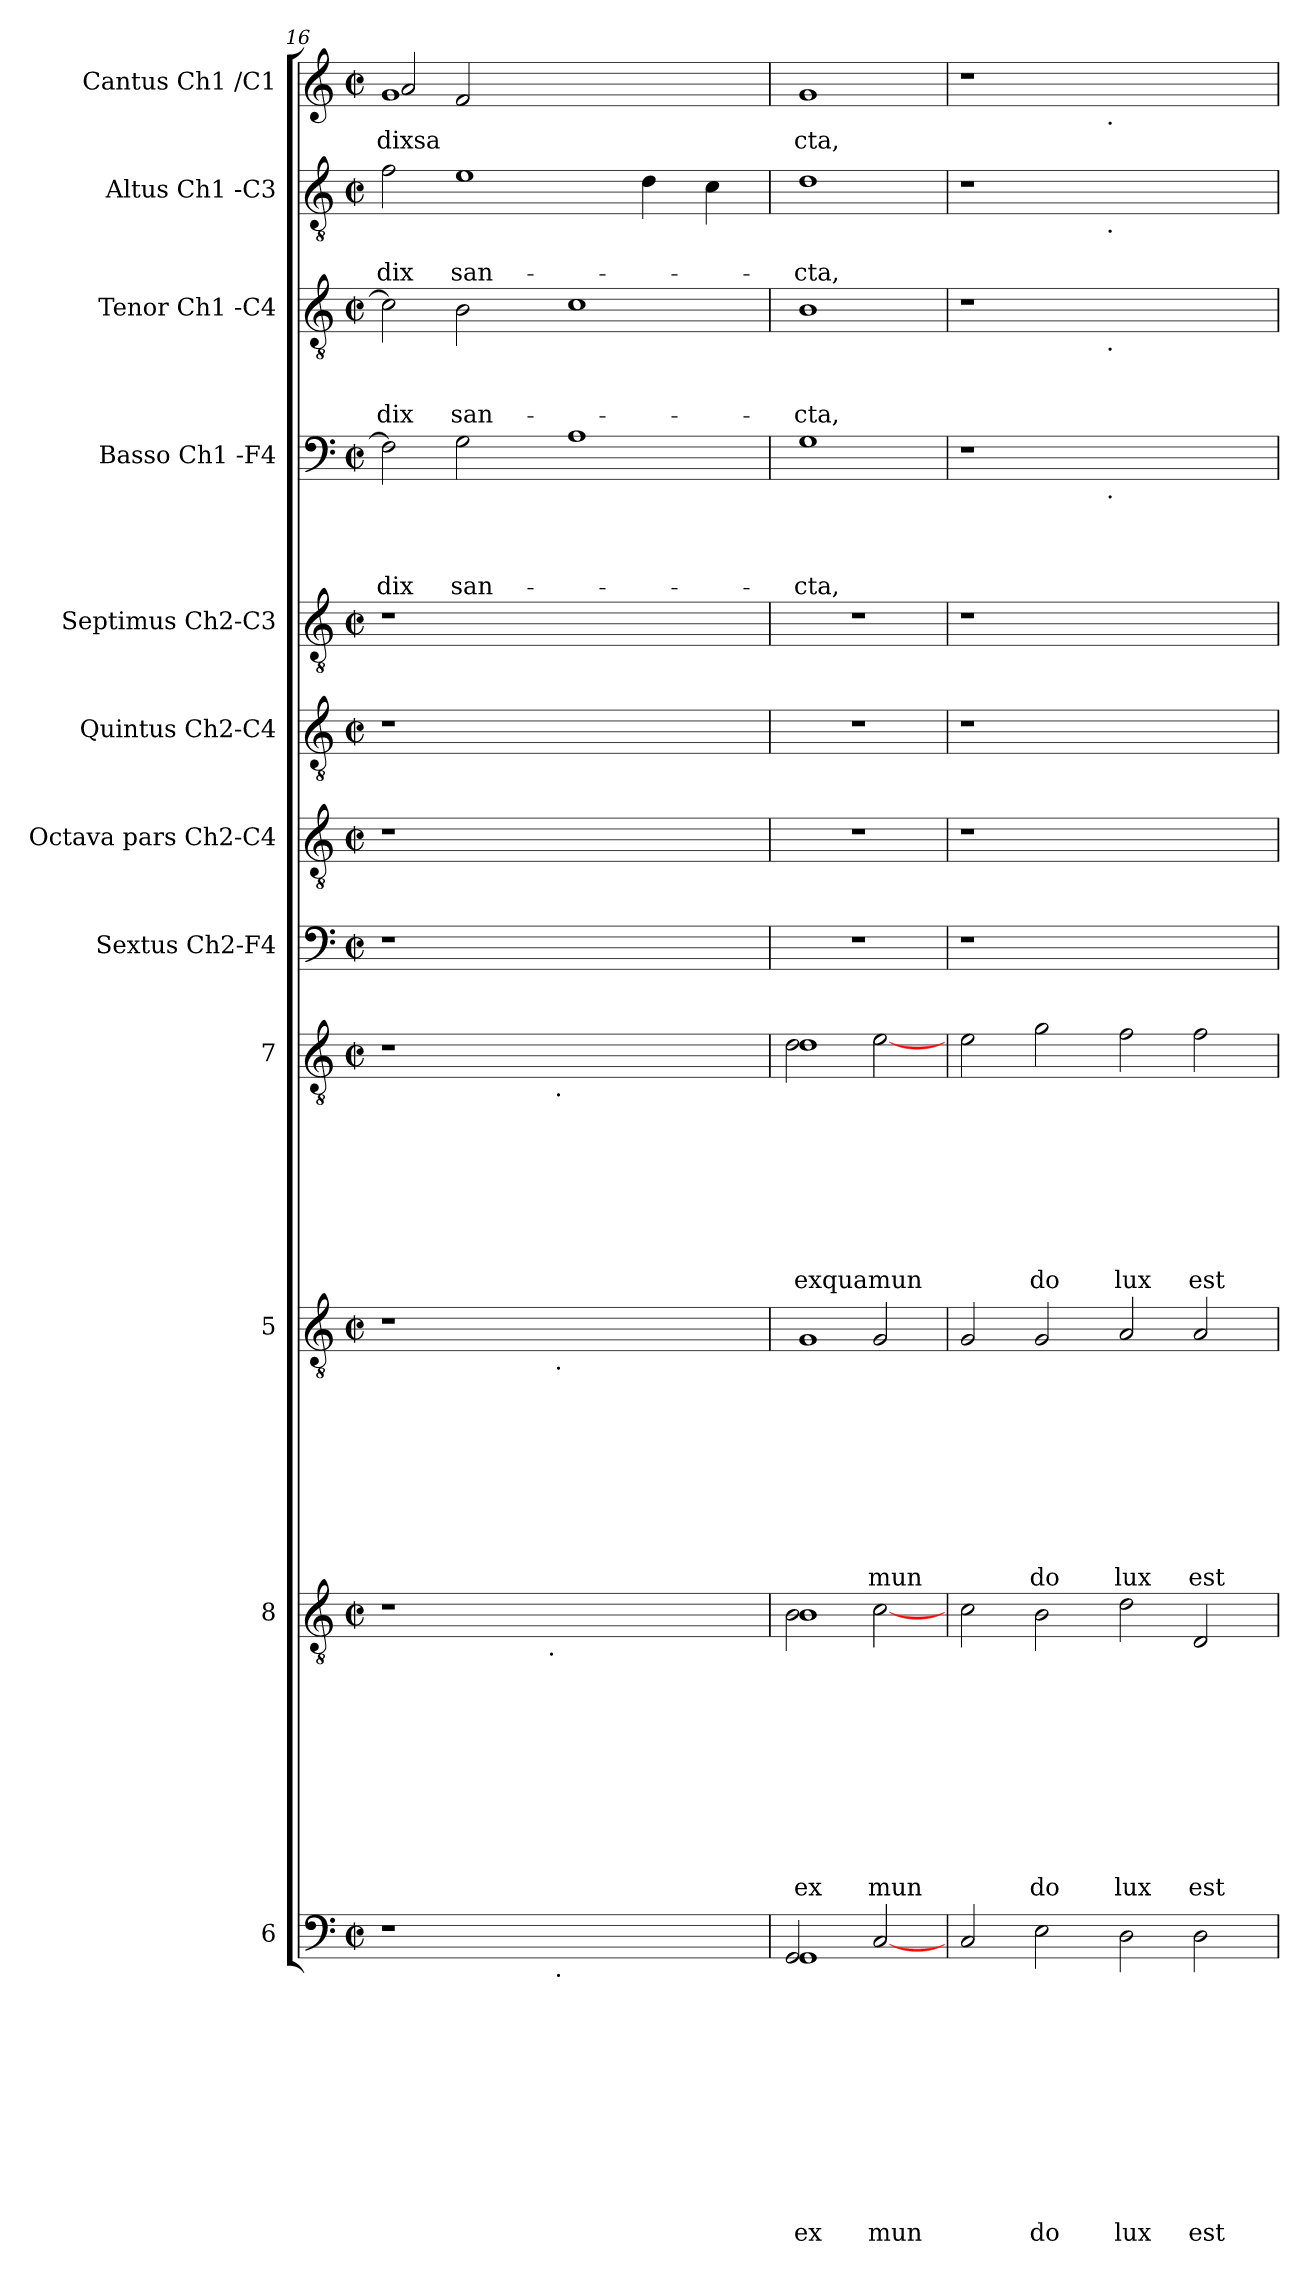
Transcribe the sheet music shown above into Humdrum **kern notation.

**kern	**text	**text	**text	**text	**text	**text	**text	**text	**text	**text	**text	**kern	**text	**text	**text	**text	**text	**text	**text	**text	**text	**text	**kern	**text	**text	**text	**text	**text	**text	**text	**text	**text	**kern	**text	**text	**text	**text	**text	**text	**text	**text	**kern	**kern	**kern	**kern	**kern	**text	**text	**text	**text	**kern	**text	**text	**text	**kern	**text	**text	**kern	**text
*part12	*part12	*part12	*part12	*part12	*part12	*part12	*part12	*part12	*part12	*part12	*part12	*part11	*part11	*part11	*part11	*part11	*part11	*part11	*part11	*part11	*part11	*part11	*part10	*part10	*part10	*part10	*part10	*part10	*part10	*part10	*part10	*part10	*part9	*part9	*part9	*part9	*part9	*part9	*part9	*part9	*part9	*part8	*part7	*part6	*part5	*part4	*part4	*part4	*part4	*part4	*part3	*part3	*part3	*part3	*part2	*part2	*part2	*part1	*part1
*staff12	*staff12	*staff12	*staff12	*staff12	*staff12	*staff12	*staff12	*staff12	*staff12	*staff12	*staff12	*staff11	*staff11	*staff11	*staff11	*staff11	*staff11	*staff11	*staff11	*staff11	*staff11	*staff11	*staff10	*staff10	*staff10	*staff10	*staff10	*staff10	*staff10	*staff10	*staff10	*staff10	*staff9	*staff9	*staff9	*staff9	*staff9	*staff9	*staff9	*staff9	*staff9	*staff8	*staff7	*staff6	*staff5	*staff4	*staff4	*staff4	*staff4	*staff4	*staff3	*staff3	*staff3	*staff3	*staff2	*staff2	*staff2	*staff1	*staff1
*I"6	*	*	*	*	*	*	*	*	*	*	*	*I"8	*	*	*	*	*	*	*	*	*	*	*I"5	*	*	*	*	*	*	*	*	*	*I"7	*	*	*	*	*	*	*	*	*I"Sextus Ch2-F4	*I"Octava pars Ch2-C4	*I"Quintus Ch2-C4	*I"Septimus Ch2-C3	*I"Basso Ch1 -F4	*	*	*	*	*I"Tenor Ch1 -C4	*	*	*	*I"Altus Ch1 -C3	*	*	*I"Cantus Ch1 /C1	*
*	*	*	*	*	*	*	*	*	*	*	*	*	*	*	*	*	*	*	*	*	*	*	*	*	*	*	*	*	*	*	*	*	*	*	*	*	*	*	*	*	*	*	*I'Ch	*I'Ch	*I'Ch	*I'B	*	*	*	*	*I'T	*	*	*	*I'A	*	*	*I'C	*
*clefF4	*	*	*	*	*	*	*	*	*	*	*	*clefGv2	*	*	*	*	*	*	*	*	*	*	*clefGv2	*	*	*	*	*	*	*	*	*	*clefGv2	*	*	*	*	*	*	*	*	*clefF4	*clefGv2	*clefGv2	*clefGv2	*clefF4	*	*	*	*	*clefGv2	*	*	*	*clefGv2	*	*	*clefG2	*
*k[]	*	*	*	*	*	*	*	*	*	*	*	*k[]	*	*	*	*	*	*	*	*	*	*	*k[]	*	*	*	*	*	*	*	*	*	*k[]	*	*	*	*	*	*	*	*	*k[]	*k[]	*k[]	*k[]	*k[]	*	*	*	*	*k[]	*	*	*	*k[]	*	*	*k[]	*
*C:	*	*	*	*	*	*	*	*	*	*	*	*C:	*	*	*	*	*	*	*	*	*	*	*C:	*	*	*	*	*	*	*	*	*	*C:	*	*	*	*	*	*	*	*	*C:	*C:	*C:	*C:	*C:	*	*	*	*	*C:	*	*	*	*C:	*	*	*C:	*
*M2/2	*	*	*	*	*	*	*	*	*	*	*	*M2/2	*	*	*	*	*	*	*	*	*	*	*M2/2	*	*	*	*	*	*	*	*	*	*M2/2	*	*	*	*	*	*	*	*	*M2/2	*M2/2	*M2/2	*M2/2	*M2/2	*	*	*	*	*M2/2	*	*	*	*M2/2	*	*	*M2/2	*
*met(c|)	*	*	*	*	*	*	*	*	*	*	*	*met(c|)	*	*	*	*	*	*	*	*	*	*	*met(c|)	*	*	*	*	*	*	*	*	*	*met(c|)	*	*	*	*	*	*	*	*	*met(c|)	*met(c|)	*met(c|)	*met(c|)	*met(c|)	*	*	*	*	*met(c|)	*	*	*	*met(c|)	*	*	*met(c|)	*
=16	=16	=16	=16	=16	=16	=16	=16	=16	=16	=16	=16	=16	=16	=16	=16	=16	=16	=16	=16	=16	=16	=16	=16	=16	=16	=16	=16	=16	=16	=16	=16	=16	=16	=16	=16	=16	=16	=16	=16	=16	=16	=16	=16	=16	=16	=16	=16	=16	=16	=16	=16	=16	=16	=16	=16	=16	=16	=16	=16
!	!	!	!	!	!	!	!	!	!	!	!	!	!	!	!	!	!	!	!	!	!	!	!	!	!	!	!	!	!	!	!	!	!	!	!	!	!	!	!	!	!	!	!	!	!	!	!	!	!	!LO:LY:a	!	!	!	!LO:LY:a	!	!	!LO:LY:a	!	!LO:LY:b
*^	*	*	*	*	*	*	*	*	*	*	*	*^	*	*	*	*	*	*	*	*	*	*	*^	*	*	*	*	*	*	*	*	*	*^	*	*	*	*	*	*	*	*	*	*	*	*	*	*	*	*	*	*	*	*	*	*	*	*	*^	*
1r	2ryy	.	.	.	.	.	.	.	.	.	.	.	1r	3%2ryy	.	.	.	.	.	.	.	.	.	.	1r	2ryy	.	.	.	.	.	.	.	.	.	1r	2ryy	.	.	.	.	.	.	.	.	1r	1r	1r	1r	2F\]	.	.	.	-dix	2c\]	.	.	-dix	2f\	.	-dix	1g	2a/	-dixsa
!	!	!	!	!	!	!	!	!	!	!	!	!	!	!	!	!	!	!	!	!	!	!	!	!	!	!	!	!	!	!	!	!	!	!	!	!	!	!	!	!	!	!	!	!	!	!	!	!	!	!	!	!	!	!LO:LY:a	!	!	!	!LO:LY:a	!	!	!LO:LY:a	!	!	!
.	4...ryy	.	.	.	.	.	.	.	.	.	.	.	.	.	.	.	.	.	.	.	.	.	.	.	.	4...ryy	.	.	.	.	.	.	.	.	.	.	4...ryy	.	.	.	.	.	.	.	.	.	.	.	.	2G\	.	.	.	san-	2B\	.	.	san-	1e	.	san-	.	2f/	.
.	.	.	.	.	.	.	.	.	.	.	.	.	.	6..ryy	.	.	.	.	.	.	.	.	.	.	.	.	.	.	.	.	.	.	.	.	.	.	.	.	.	.	.	.	.	.	.	.	.	.	.	.	.	.	.	.	.	.	.	.	.	.	.	.	.	.
!	!	!	!	!	!	!	!	!	!	!	!	!	!	!LO:TX:b:t=.	!	!	!	!	!	!	!	!	!	!	!	!	!	!	!	!	!	!	!	!	!	!	!	!	!	!	!	!	!	!	!	!	!	!	!	!	!	!	!	!	!	!	!	!	!	!	!	!	!	!
.	.	.	.	.	.	.	.	.	.	.	.	.	.	3%2ryy	.	.	.	.	.	.	.	.	.	.	.	.	.	.	.	.	.	.	.	.	.	.	.	.	.	.	.	.	.	.	.	.	.	.	.	.	.	.	.	.	.	.	.	.	.	.	.	.	.	.
!	!	!	!	!	!	!	!	!	!	!	!	!	!	!	!	!	!	!	!	!	!	!	!	!	!	!	!	!	!	!	!	!	!	!	!	!	!LO:TX:b:t=.	!	!	!	!	!	!	!	!	!	!	!	!	!	!	!	!	!	!	!	!	!	!	!	!	!	!	!
!	!	!	!	!	!	!	!	!	!	!	!	!	!	!	!	!	!	!	!	!	!	!	!	!	!	!LO:TX:b:t=.	!	!	!	!	!	!	!	!	!	!	!	!	!	!	!	!	!	!	!	!	!	!	!	!	!	!	!	!	!	!	!	!	!	!	!	!	!	!
!	!LO:TX:b:t=.	!	!	!	!	!	!	!	!	!	!	!	!	!	!	!	!	!	!	!	!	!	!	!	!	!	!	!	!	!	!	!	!	!	!	!	!	!	!	!	!	!	!	!	!	!	!	!	!	!	!	!	!	!	!	!	!	!	!	!	!	!	!	!
.	1ryy	.	.	.	.	.	.	.	.	.	.	.	.	.	.	.	.	.	.	.	.	.	.	.	.	1ryy	.	.	.	.	.	.	.	.	.	.	1ryy	.	.	.	.	.	.	.	.	.	.	.	.	.	.	.	.	.	.	.	.	.	.	.	.	.	.	.
1ryy	.	.	.	.	.	.	.	.	.	.	.	.	1ryy	.	.	.	.	.	.	.	.	.	.	.	1ryy	.	.	.	.	.	.	.	.	.	.	1ryy	.	.	.	.	.	.	.	.	.	1ryy	1ryy	1ryy	1ryy	1A	.	.	.	.	1c	.	.	.	.	.	.	1ryy	1ryy	.
.	.	.	.	.	.	.	.	.	.	.	.	.	.	.	.	.	.	.	.	.	.	.	.	.	.	.	.	.	.	.	.	.	.	.	.	.	.	.	.	.	.	.	.	.	.	.	.	.	.	.	.	.	.	.	.	.	.	.	4d\	.	.	.	.	.
.	.	.	.	.	.	.	.	.	.	.	.	.	.	3ryy	.	.	.	.	.	.	.	.	.	.	.	.	.	.	.	.	.	.	.	.	.	.	.	.	.	.	.	.	.	.	.	.	.	.	.	.	.	.	.	.	.	.	.	.	.	.	.	.	.	.
.	.	.	.	.	.	.	.	.	.	.	.	.	.	.	.	.	.	.	.	.	.	.	.	.	.	.	.	.	.	.	.	.	.	.	.	.	.	.	.	.	.	.	.	.	.	.	.	.	.	.	.	.	.	.	.	.	.	.	4c\	.	.	.	.	.
.	.	.	.	.	.	.	.	.	.	.	.	.	.	24ryy	.	.	.	.	.	.	.	.	.	.	.	.	.	.	.	.	.	.	.	.	.	.	.	.	.	.	.	.	.	.	.	.	.	.	.	.	.	.	.	.	.	.	.	.	.	.	.	.	.	.
.	32ryy	.	.	.	.	.	.	.	.	.	.	.	.	.	.	.	.	.	.	.	.	.	.	.	.	32ryy	.	.	.	.	.	.	.	.	.	.	32ryy	.	.	.	.	.	.	.	.	.	.	.	.	.	.	.	.	.	.	.	.	.	.	.	.	.	.	.
=17	=17	=17	=17	=17	=17	=17	=17	=17	=17	=17	=17	=17	=17	=17	=17	=17	=17	=17	=17	=17	=17	=17	=17	=17	=17	=17	=17	=17	=17	=17	=17	=17	=17	=17	=17	=17	=17	=17	=17	=17	=17	=17	=17	=17	=17	=17	=17	=17	=17	=17	=17	=17	=17	=17	=17	=17	=17	=17	=17	=17	=17	=17	=17	=17
!	!	!	!	!	!	!	!	!	!	!	!	!LO:LY:a	!	!	!	!	!	!	!	!	!	!	!	!LO:LY:a	!	!	!	!	!	!	!	!	!	!	!	!	!	!	!	!	!	!	!	!	!LO:LY:b	!	!	!	!	!	!	!	!	!LO:LY:a	!	!	!	!LO:LY:a	!	!	!LO:LY:a	!	!	!LO:LY:b
*	*	*	*	*	*	*	*	*	*	*	*	*	*	*	*	*	*	*	*	*	*	*	*	*	*	*	*	*	*	*	*	*	*	*	*	*	*	*	*	*	*	*	*	*	*	*	*	*	*	*	*	*	*	*	*	*	*	*	*	*	*	*v	*v	*
1GG	2GG/	.	.	.	.	.	.	.	.	.	.	ex	1B	2B\	.	.	.	.	.	.	.	.	.	ex	1G	2ryy	.	.	.	.	.	.	.	.	.	1d	2d\	.	.	.	.	.	.	.	exqua	1r	1r	1r	1r	1G	.	.	.	-cta,	1B	.	.	-cta,	1d	.	-cta,	1g	cta,
!	!	!	!	!	!	!	!	!	!	!	!	!LO:LY:a	!	!	!	!	!	!	!	!	!	!	!	!LO:LY:a	!	!	!	!	!	!	!	!	!	!	!LO:LY:a	!	!	!	!	!	!	!	!	!	!LO:LY:b	!	!	!	!	!	!	!	!	!	!	!	!	!	!	!	!	!	!
.	[<2C/	.	.	.	.	.	.	.	.	.	.	mun-	.	[>2c\	.	.	.	.	.	.	.	.	.	mun-	.	2G/	.	.	.	.	.	.	.	.	mun-	.	[>2e\	.	.	.	.	.	.	.	mun-	.	.	.	.	.	.	.	.	.	.	.	.	.	.	.	.	.	.
*v	*v	*	*	*	*	*	*	*	*	*	*	*	*	*	*	*	*	*	*	*	*	*	*	*	*v	*v	*	*	*	*	*	*	*	*	*	*v	*v	*	*	*	*	*	*	*	*	*	*	*	*	*	*	*	*	*	*	*	*	*	*	*	*	*	*
*	*	*	*	*	*	*	*	*	*	*	*	*v	*v	*	*	*	*	*	*	*	*	*	*	*	*	*	*	*	*	*	*	*	*	*	*	*	*	*	*	*	*	*	*	*	*	*	*	*	*	*	*	*	*	*	*	*	*	*	*	*
=18	=18	=18	=18	=18	=18	=18	=18	=18	=18	=18	=18	=18	=18	=18	=18	=18	=18	=18	=18	=18	=18	=18	=18	=18	=18	=18	=18	=18	=18	=18	=18	=18	=18	=18	=18	=18	=18	=18	=18	=18	=18	=18	=18	=18	=18	=18	=18	=18	=18	=18	=18	=18	=18	=18	=18	=18	=18	=18	=18
*	*	*	*	*	*	*	*	*	*	*	*	*	*	*	*	*	*	*	*	*	*	*	*	*	*	*	*	*	*	*	*	*	*	*	*	*	*	*	*	*	*	*	*	*	*	*^	*	*	*	*	*^	*	*	*	*^	*	*	*^	*
2C/	.	.	.	.	.	.	.	.	.	.	.	2c\	.	.	.	.	.	.	.	.	.	.	2G/	.	.	.	.	.	.	.	.	.	2e\	.	.	.	.	.	.	.	.	1r	1r	1r	1r	1r	2ryy	.	.	.	.	1r	2ryy	.	.	.	1r	2ryy	.	.	1r	2ryy	.
!	!	!	!	!	!	!	!	!	!	!	!LO:LY:a	!	!	!	!	!	!	!	!	!	!	!LO:LY:a	!	!	!	!	!	!	!	!	!	!LO:LY:a	!	!	!	!	!	!	!	!	!LO:LY:b	!	!	!	!	!	!	!	!	!	!	!	!	!	!	!	!	!	!	!	!	!	!
2E\	.	.	.	.	.	.	.	.	.	.	-do	2B\	.	.	.	.	.	.	.	.	.	-do	2G/	.	.	.	.	.	.	.	.	-do	2g\	.	.	.	.	.	.	.	-do	.	.	.	.	.	4...ryy	.	.	.	.	.	4...ryy	.	.	.	.	4...ryy	.	.	.	4...ryy	.
!	!	!	!	!	!	!	!	!	!	!	!	!	!	!	!	!	!	!	!	!	!	!	!	!	!	!	!	!	!	!	!	!	!	!	!	!	!	!	!	!	!	!	!	!	!	!	!	!	!	!	!	!	!	!	!	!	!	!	!	!	!	!LO:TX:b:t=.	!
!	!	!	!	!	!	!	!	!	!	!	!	!	!	!	!	!	!	!	!	!	!	!	!	!	!	!	!	!	!	!	!	!	!	!	!	!	!	!	!	!	!	!	!	!	!	!	!	!	!	!	!	!	!	!	!	!	!	!LO:TX:b:t=.	!	!	!	!	!
!	!	!	!	!	!	!	!	!	!	!	!	!	!	!	!	!	!	!	!	!	!	!	!	!	!	!	!	!	!	!	!	!	!	!	!	!	!	!	!	!	!	!	!	!	!	!	!	!	!	!	!	!	!LO:TX:b:t=.	!	!	!	!	!	!	!	!	!	!
!	!	!	!	!	!	!	!	!	!	!	!	!	!	!	!	!	!	!	!	!	!	!	!	!	!	!	!	!	!	!	!	!	!	!	!	!	!	!	!	!	!	!	!	!	!	!	!LO:TX:b:t=.	!	!	!	!	!	!	!	!	!	!	!	!	!	!	!	!
.	.	.	.	.	.	.	.	.	.	.	.	.	.	.	.	.	.	.	.	.	.	.	.	.	.	.	.	.	.	.	.	.	.	.	.	.	.	.	.	.	.	.	.	.	.	.	1ryy	.	.	.	.	.	1ryy	.	.	.	.	1ryy	.	.	.	1ryy	.
!	!	!	!	!	!	!	!	!	!	!	!LO:LY:a	!	!	!	!	!	!	!	!	!	!	!LO:LY:a	!	!	!	!	!	!	!	!	!	!LO:LY:a	!	!	!	!	!	!	!	!	!LO:LY:b	!	!	!	!	!	!	!	!	!	!	!	!	!	!	!	!	!	!	!	!	!	!
2D\	.	.	.	.	.	.	.	.	.	.	lux	2d\	.	.	.	.	.	.	.	.	.	lux	2A/	.	.	.	.	.	.	.	.	lux	2f\	.	.	.	.	.	.	.	lux	1ryy	1ryy	1ryy	1ryy	1ryy	.	.	.	.	.	1ryy	.	.	.	.	1ryy	.	.	.	1ryy	.	.
!	!	!	!	!	!	!	!	!	!	!	!LO:LY:a	!	!	!	!	!	!	!	!	!	!	!LO:LY:a	!	!	!	!	!	!	!	!	!	!LO:LY:a	!	!	!	!	!	!	!	!	!LO:LY:b	!	!	!	!	!	!	!	!	!	!	!	!	!	!	!	!	!	!	!	!	!	!
2D\	.	.	.	.	.	.	.	.	.	.	est	2D/	.	.	.	.	.	.	.	.	.	est	2A/	.	.	.	.	.	.	.	.	est	2f\	.	.	.	.	.	.	.	est	.	.	.	.	.	.	.	.	.	.	.	.	.	.	.	.	.	.	.	.	.	.
.	.	.	.	.	.	.	.	.	.	.	.	.	.	.	.	.	.	.	.	.	.	.	.	.	.	.	.	.	.	.	.	.	.	.	.	.	.	.	.	.	.	.	.	.	.	.	32ryy	.	.	.	.	.	32ryy	.	.	.	.	32ryy	.	.	.	32ryy	.
*	*	*	*	*	*	*	*	*	*	*	*	*	*	*	*	*	*	*	*	*	*	*	*	*	*	*	*	*	*	*	*	*	*	*	*	*	*	*	*	*	*	*	*	*	*	*v	*v	*	*	*	*	*	*	*	*	*	*v	*v	*	*	*v	*v	*
*	*	*	*	*	*	*	*	*	*	*	*	*	*	*	*	*	*	*	*	*	*	*	*	*	*	*	*	*	*	*	*	*	*	*	*	*	*	*	*	*	*	*	*	*	*	*	*	*	*	*	*v	*v	*	*	*	*	*	*	*	*
=	=	=	=	=	=	=	=	=	=	=	=	=	=	=	=	=	=	=	=	=	=	=	=	=	=	=	=	=	=	=	=	=	=	=	=	=	=	=	=	=	=	=	=	=	=	=	=	=	=	=	=	=	=	=	=	=	=	=	=
*-	*-	*-	*-	*-	*-	*-	*-	*-	*-	*-	*-	*-	*-	*-	*-	*-	*-	*-	*-	*-	*-	*-	*-	*-	*-	*-	*-	*-	*-	*-	*-	*-	*-	*-	*-	*-	*-	*-	*-	*-	*-	*-	*-	*-	*-	*-	*-	*-	*-	*-	*-	*-	*-	*-	*-	*-	*-	*-	*-
